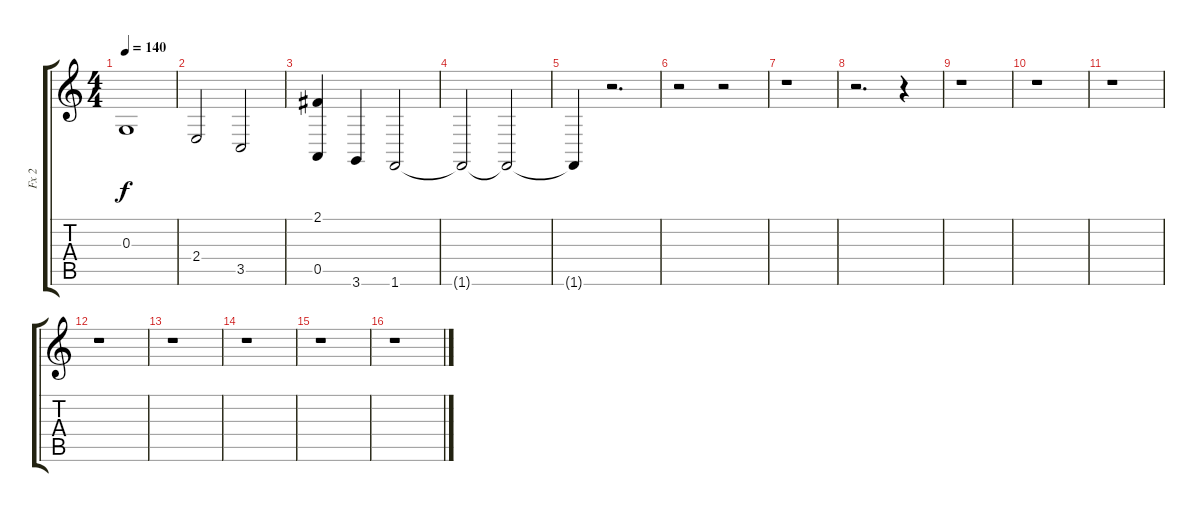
\track ("Fx 2" "Fx 2") {instrument applause}
\staff {score tabs}
\tuning (E4 B3 G3 D3 A2 E2) {hide}
\ts (4 4)
\tempo 140
\clef g2
\ks c
0.3.1{dy f volume 12} |
2.4.2{volume 12} 3.5.2{volume 12} |
(2.1 0.5).4{volume 12} 3.6.4{volume 12} 1.6.2{volume 11} |
1.6{t}.2 1.6{t}.2{volume 10} |
1.6{t}.4 r.2{d volume 9} |
r.2 r.2{volume 8} |
r.1 |
r.2{d} r.4 |
r.1 |
r.1 |
r.1 |
r.1 |
r.1 |
r.1 |
r.1 |
r.1
